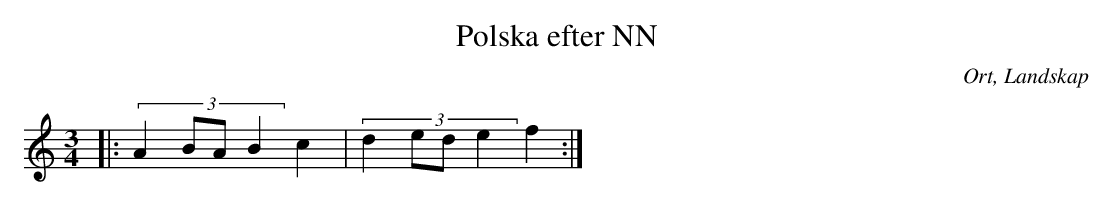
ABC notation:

X:1
T:Polska efter NN
O:Ort, Landskap
M:3/4
L:1/8
K:C
|: (3:2:4 A2 BA B2 c2| (3:2:4 d2 ed e2 f2:|
